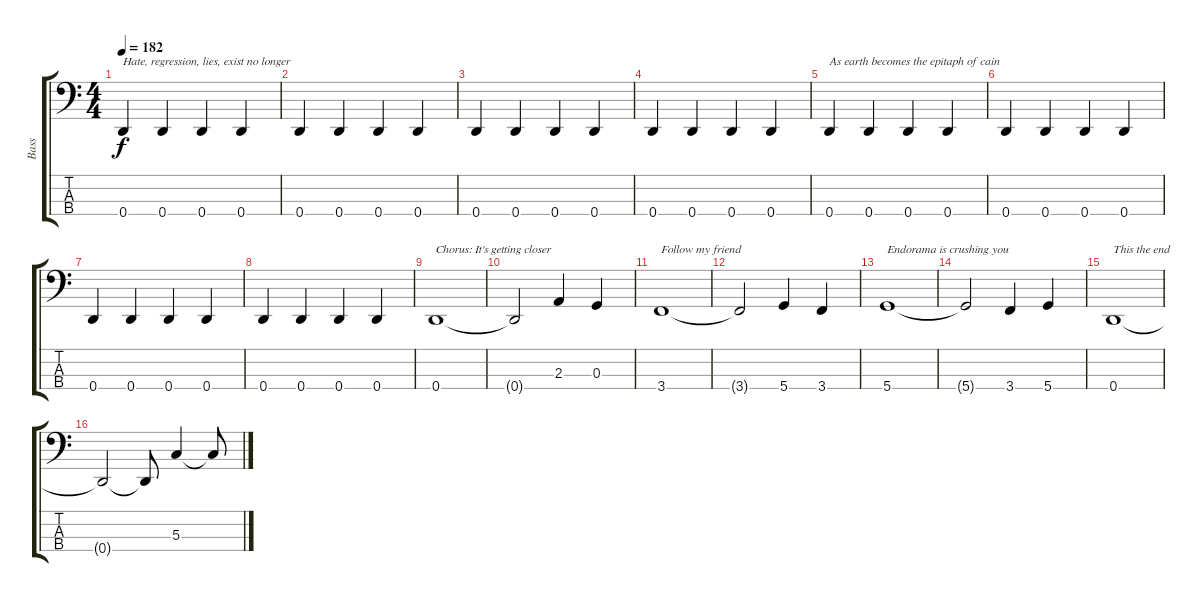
\track ("Bass" "Bass") {instrument electricbasspick}
\staff {score tabs}
\tuning (F2 C2 G1 D1) {hide}
\ts (4 4)
\tempo 182
\clef f4
\ks c
0.4.4{txt "Hate, regression, lies, exist no longer" dy f} 0.4.4 0.4.4 0.4.4 |
0.4.4 0.4.4 0.4.4 0.4.4 |
0.4.4 0.4.4 0.4.4 0.4.4 |
0.4.4 0.4.4 0.4.4 0.4.4 |
0.4.4{txt "As earth becomes the epitaph of cain"} 0.4.4 0.4.4 0.4.4 |
0.4.4 0.4.4 0.4.4 0.4.4 |
0.4.4 0.4.4 0.4.4 0.4.4 |
0.4.4 0.4.4 0.4.4 0.4.4 |
0.4.1{txt "Chorus: It's getting closer"} |
0.4{t}.2 2.3.4 0.3.4 |
3.4.1{txt "Follow my friend"} |
3.4{t}.2 5.4.4 3.4.4 |
5.4.1{txt "Endorama is crushing you"} |
5.4{t}.2 3.4.4 5.4.4 |
0.4.1{txt "This the end"} |
0.4{t}.2 0.4{t}.8 5.3.4 5.3{t}.8
